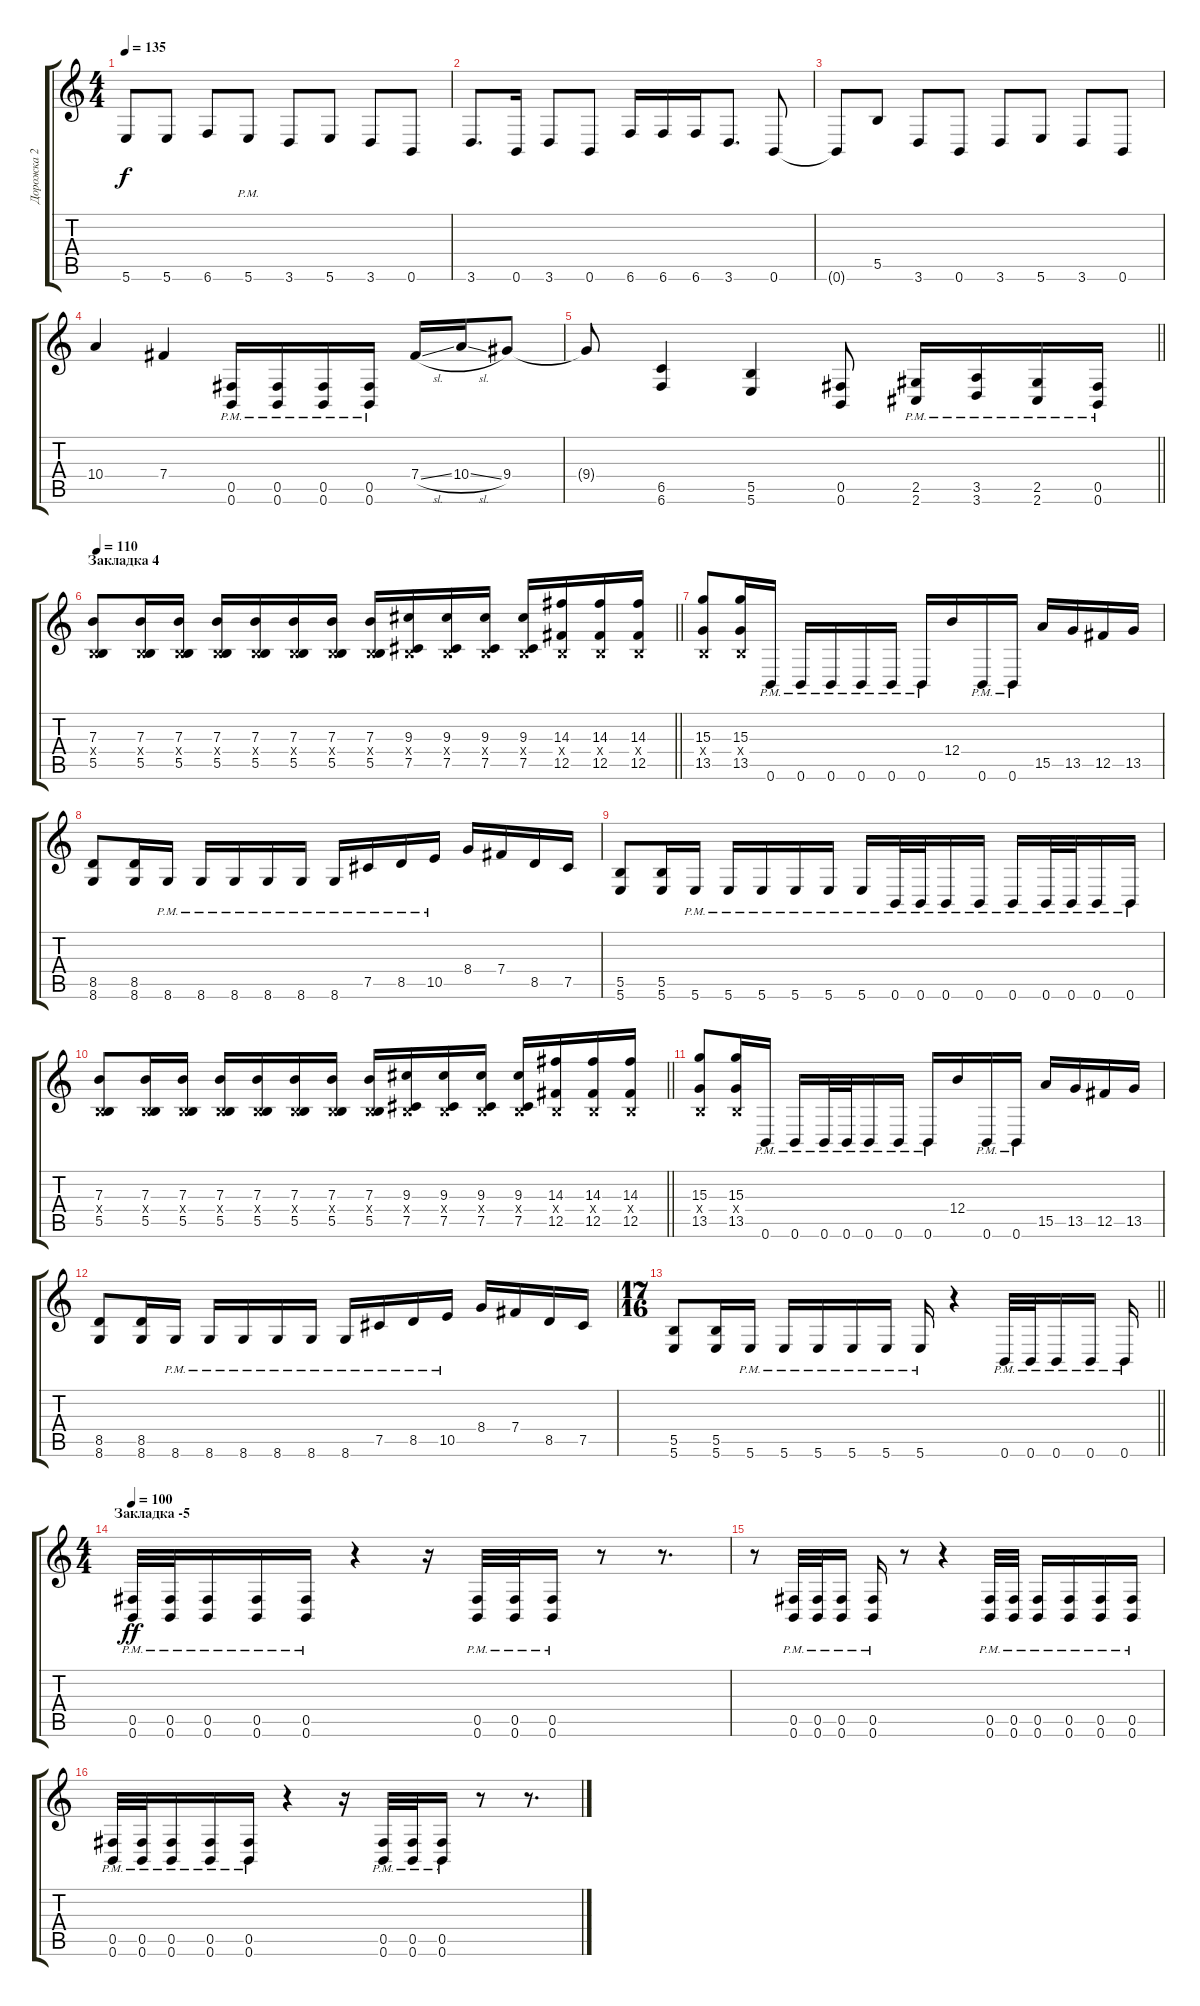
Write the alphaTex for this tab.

\track ("Дорожка 2" "Дорожка 2") {instrument distortionguitar}
\staff {score tabs}
\tuning (Db4 Ab3 E3 B2 Gb2 B1) {hide}
\ts (4 4)
\tempo 135
\clef g2
\ks c
5.6{t}.8{dy f} 5.6.8 6.6.8 5.6{pm}.8 3.6.8 5.6.8 3.6.8 0.6.8 |
3.6.8{d} 0.6.16 3.6.8 0.6.8 6.6.16 6.6.16 6.6.16 3.6.8{d} 0.6.8 |
0.6{t}.8 5.5.8 3.6.8 0.6.8 3.6.8 5.6.8 3.6.8 0.6.8 |
10.4.4 7.4.4 (0.5{pm} 0.6{pm}).16 (0.5{pm} 0.6{pm}).16 (0.5{pm} 0.6{pm}).16 (0.5{pm} 0.6{pm}).16 7.4{sl}.16 10.4{sl}.16 9.4.8 |
\barLineRight lightlight
9.4{t}.8 (6.5 6.6).4 (5.5 5.6).4 (0.5 0.6).8 (2.5{pm} 2.6{pm}).16 (3.5{pm} 3.6{pm}).16 (2.5{pm} 2.6{pm}).16 (0.5{pm} 0.6{pm}).16 |
\section ("" "Закладка 4")
\tempo 110
\barLineRight lightlight
(7.3 0.4{x} 5.5).8 (7.3 0.4{x} 5.5).16 (7.3 0.4{x} 5.5).16 (7.3 0.4{x} 5.5).16 (7.3 0.4{x} 5.5).16 (7.3 0.4{x} 5.5).16 (7.3 0.4{x} 5.5).16 (7.3 0.4{x} 5.5).16 (9.3 0.4{x} 7.5).16 (9.3 0.4{x} 7.5).16 (9.3 0.4{x} 7.5).16 (9.3 0.4{x} 7.5).16 (14.3 0.4{x} 12.5).16 (14.3 0.4{x} 12.5).16 (14.3 0.4{x} 12.5).16 |
(15.3 0.4{x} 13.5).8 (15.3 0.4{x} 13.5).16 0.6{pm}.16 0.6{pm}.16 0.6{pm}.16 0.6{pm}.16 0.6{pm}.16 0.6{pm}.16 12.4.16 0.6{pm}.16 0.6{pm}.16 15.5.16 13.5.16 12.5.16 13.5.16 |
(8.5 8.6).8 (8.5 8.6).16 8.6{pm}.16 8.6{pm}.16 8.6{pm}.16 8.6{pm}.16 8.6{pm}.16 8.6{pm}.16 7.5{pm}.16 8.5{pm}.16 10.5{pm}.16 8.4.16 7.4.16 8.5.16 7.5.16 |
(5.5 5.6).8 (5.5 5.6).16 5.6{pm}.16 5.6{pm}.16 5.6{pm}.16 5.6{pm}.16 5.6{pm}.16 5.6{pm}.16 0.6{pm}.32 0.6{pm}.32 0.6{pm}.16 0.6{pm}.16 0.6{pm}.16 0.6{pm}.32 0.6{pm}.32 0.6{pm}.16 0.6{pm}.16 |
\barLineRight lightlight
(7.3 0.4{x} 5.5).8 (7.3 0.4{x} 5.5).16 (7.3 0.4{x} 5.5).16 (7.3 0.4{x} 5.5).16 (7.3 0.4{x} 5.5).16 (7.3 0.4{x} 5.5).16 (7.3 0.4{x} 5.5).16 (7.3 0.4{x} 5.5).16 (9.3 0.4{x} 7.5).16 (9.3 0.4{x} 7.5).16 (9.3 0.4{x} 7.5).16 (9.3 0.4{x} 7.5).16 (14.3 0.4{x} 12.5).16 (14.3 0.4{x} 12.5).16 (14.3 0.4{x} 12.5).16 |
(15.3 0.4{x} 13.5).8 (15.3 0.4{x} 13.5).16 0.6{pm}.16 0.6{pm}.16 0.6{pm}.32 0.6{pm}.32 0.6{pm}.16 0.6{pm}.16 0.6{pm}.16 12.4.16 0.6{pm}.16 0.6{pm}.16 15.5.16 13.5.16 12.5.16 13.5.16 |
(8.5 8.6).8 (8.5 8.6).16 8.6{pm}.16 8.6{pm}.16 8.6{pm}.16 8.6{pm}.16 8.6{pm}.16 8.6{pm}.16 7.5{pm}.16 8.5{pm}.16 10.5{pm}.16 8.4.16 7.4.16 8.5.16 7.5.16 |
\ts (17 16)
\barLineRight lightlight
(5.5 5.6).8 (5.5 5.6).16 5.6{pm}.16 5.6{pm}.16 5.6{pm}.16 5.6{pm}.16 5.6{pm}.16 5.6{pm}.16 r.4 0.6{pm}.32 0.6{pm}.32 0.6{pm}.16 0.6{pm}.16 0.6{pm}.16 |
\ts (4 4)
\section ("" "Закладка -5")
\tempo 100
(0.5{pm} 0.6{pm}).32{dy ff} (0.5{pm} 0.6{pm}).32 (0.5{pm} 0.6{pm}).16 (0.5{pm} 0.6{pm}).16 (0.5{pm} 0.6).16 r.4 r.16 (0.5{pm} 0.6{pm}).32 (0.5{pm} 0.6{pm}).32 (0.5{pm} 0.6).16 r.8 r.8{d} |
r.8 (0.5{pm} 0.6{pm}).32 (0.5{pm} 0.6{pm}).32 (0.5{pm} 0.6{pm}).16 (0.5{pm} 0.6).16 r.8 r.4 (0.5{pm} 0.6{pm}).32 (0.5{pm} 0.6{pm}).32 (0.5{pm} 0.6{pm}).16 (0.5{pm} 0.6{pm}).16 (0.5{pm} 0.6{pm}).16 (0.5{pm} 0.6{pm}).16 |
(0.5{pm} 0.6{pm}).32 (0.5{pm} 0.6{pm}).32 (0.5{pm} 0.6{pm}).16 (0.5{pm} 0.6{pm}).16 (0.5{pm} 0.6).16 r.4 r.16 (0.5{pm} 0.6{pm}).32 (0.5{pm} 0.6{pm}).32 (0.5{pm} 0.6).16 r.8 r.8{d}
